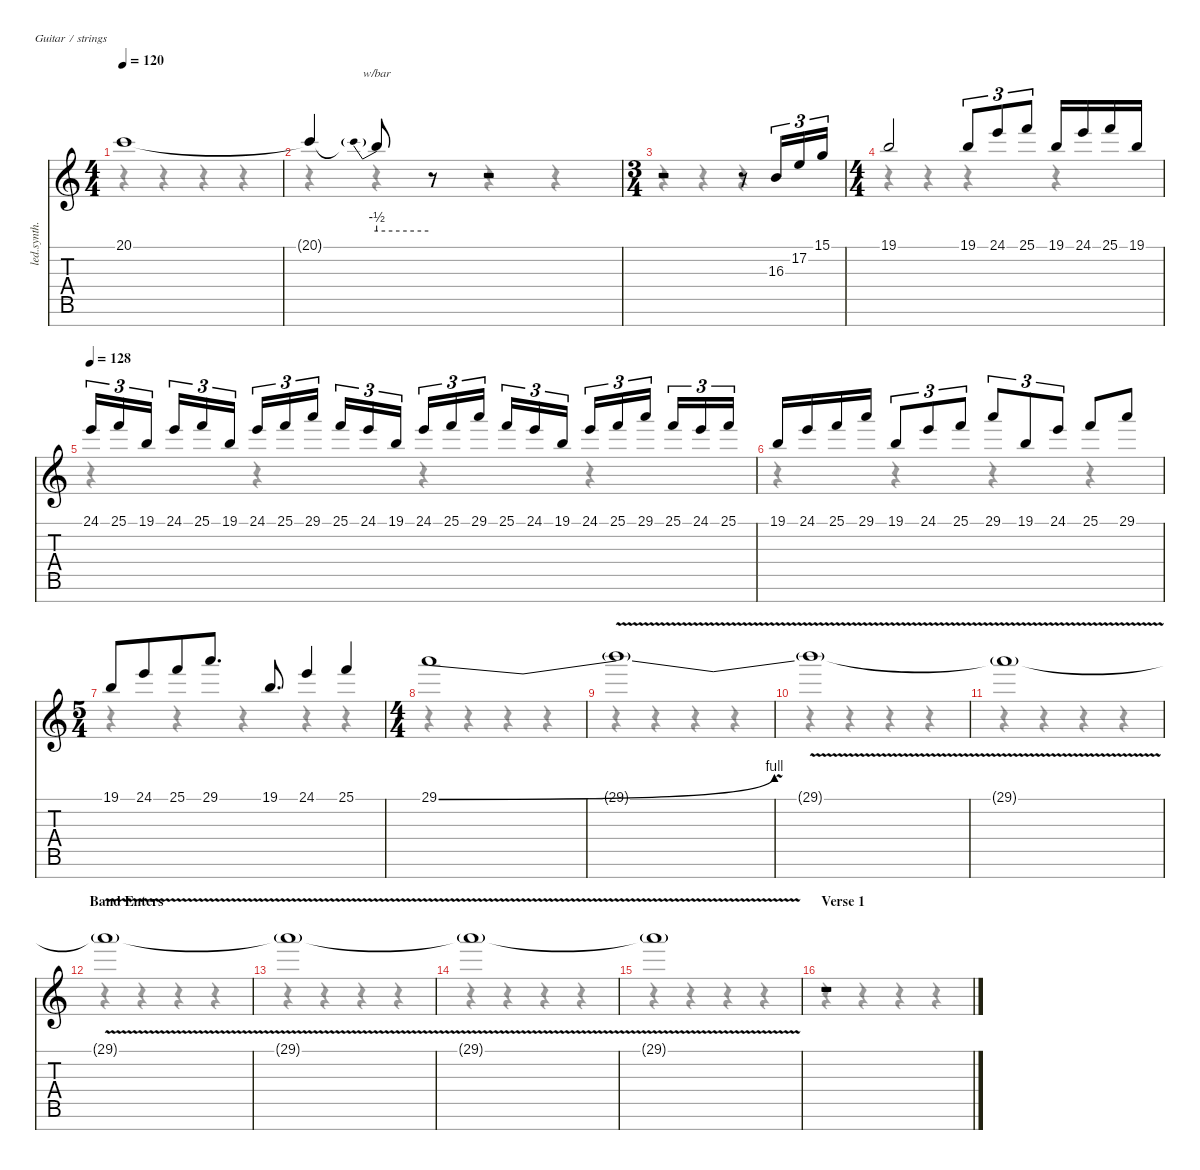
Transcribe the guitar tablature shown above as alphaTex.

\defaultSystemsLayout 4
\hideDynamics
\bracketExtendMode nobrackets
\track ("Keys 2" "led.synth.") {instrument lead1square}
\staff {score tabs}
\tuning (E4 B3 G3 D3 A2 E2 B1)
\voice
\ts (4 4)
\tempo 120
\clef g2
\ks c
20.1{t}.1{dy f} |
20.1{t}.4 20.1{t}.8{tbe (predive default 0 -2 60 -2)} r.8 r.2 |
\ts (3 4)
\beaming (8 3 1 1 1)
r.2 r.8 16.3.16{tu (3 2)} 17.2.16{tu (3 2)} 15.1.16{tu (3 2)} |
\ts (4 4)
\beaming (8 2 2 2 2)
19.1.2 19.1.8{tu (3 2)} 24.1.8{tu (3 2)} 25.1.8{tu (3 2)} 19.1.16 24.1.16 25.1.16 19.1.16 |
\tempo 128
24.1.16{tu (3 2)} 25.1.16{tu (3 2)} 19.1.16{tu (3 2)} 24.1.16{tu (3 2)} 25.1.16{tu (3 2)} 19.1.16{tu (3 2)} 24.1.16{tu (3 2)} 25.1.16{tu (3 2)} 29.1.16{tu (3 2)} 25.1.16{tu (3 2)} 24.1.16{tu (3 2)} 19.1.16{tu (3 2)} 24.1.16{tu (3 2)} 25.1.16{tu (3 2)} 29.1.16{tu (3 2)} 25.1.16{tu (3 2)} 24.1.16{tu (3 2)} 19.1.16{tu (3 2)} 24.1.16{tu (3 2)} 25.1.16{tu (3 2)} 29.1.16{tu (3 2)} 25.1.16{tu (3 2)} 24.1.16{tu (3 2)} 25.1.16{tu (3 2)} |
19.1.16 24.1.16 25.1.16 29.1.16 19.1.8{tu (3 2)} 24.1.8{tu (3 2)} 25.1.8{tu (3 2)} 29.1.8{tu (3 2)} 19.1.8{tu (3 2)} 24.1.8{tu (3 2)} 25.1.8 29.1.8 |
\ts (5 4)
\beaming (8 4 2 2 2)
19.1.8 24.1.8 25.1.8 29.1.8{d} 19.1.8{d} 24.1.4 25.1.4 |
\ts (4 4)
\beaming (8 2 2 2 2)
29.1{be (bend 0 0 60 4)}.1 |
29.1{v t}.1 |
29.1{v t}.1 |
29.1{v t}.1 |
\section ("" "Band Enters")
29.1{v t}.1 |
29.1{v t}.1 |
29.1{v t}.1 |
29.1{v t}.1 |
\section ("" "Verse 1")
r.1
\voice
\clef g2
\ottava regular
\simile none
\ks c
r.4{dy mf} r.4 r.4 r.4 |
r.4 r.4 r.4 r.4 |
r.4 r.4 r.4 |
r.4 r.4 r.4 r.4 |
r.4 r.4 r.4 r.4 |
r.4 r.4 r.4 r.4 |
r.4 r.4 r.4 r.4 r.4 |
r.4 r.4 r.4 r.4 |
r.4 r.4 r.4 r.4 |
r.4 r.4 r.4 r.4 |
r.4 r.4 r.4 r.4 |
r.4 r.4 r.4 r.4 |
r.4 r.4 r.4 r.4 |
r.4 r.4 r.4 r.4 |
r.4 r.4 r.4 r.4 |
r.4 r.4 r.4 r.4
